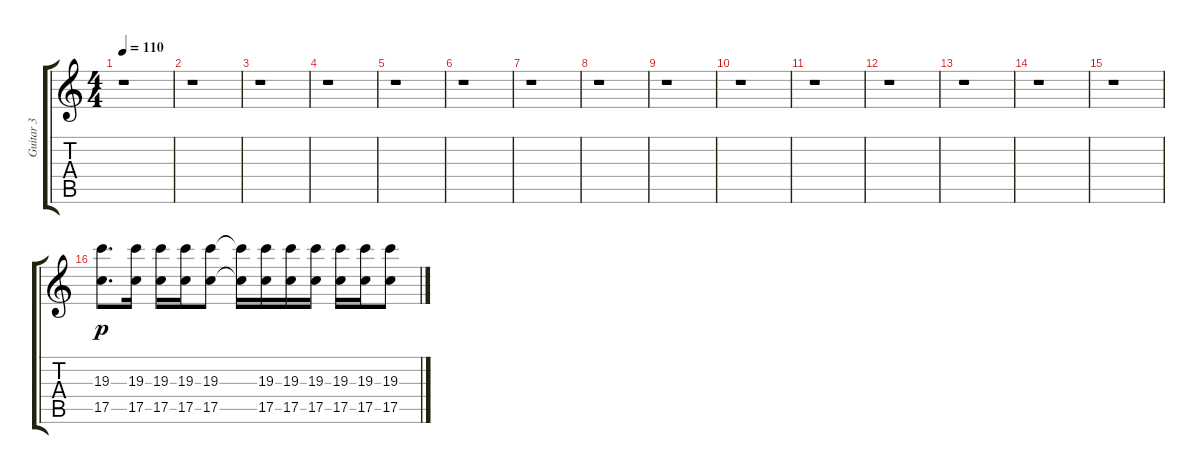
\track ("Guitar 3" "Guitar 3") {instrument distortionguitar}
\staff {score tabs}
\tuning (D4 A3 F3 C3 G2 C2) {hide}
\ts (4 4)
\tempo 110
\clef g2
\ks c
r.1{dy p} |
r.1 |
r.1 |
r.1 |
r.1 |
r.1 |
r.1 |
r.1 |
r.1 |
r.1 |
r.1 |
r.1 |
r.1 |
r.1 |
r.1 |
(19.3 17.5).8{d} (19.3 17.5).16 (19.3 17.5).16 (19.3 17.5).16 (19.3 17.5).8 (19.3{t} 17.5{t}).16 (19.3 17.5).16 (19.3 17.5).16 (19.3 17.5).16 (19.3 17.5).16 (19.3 17.5).16 (19.3 17.5).8
